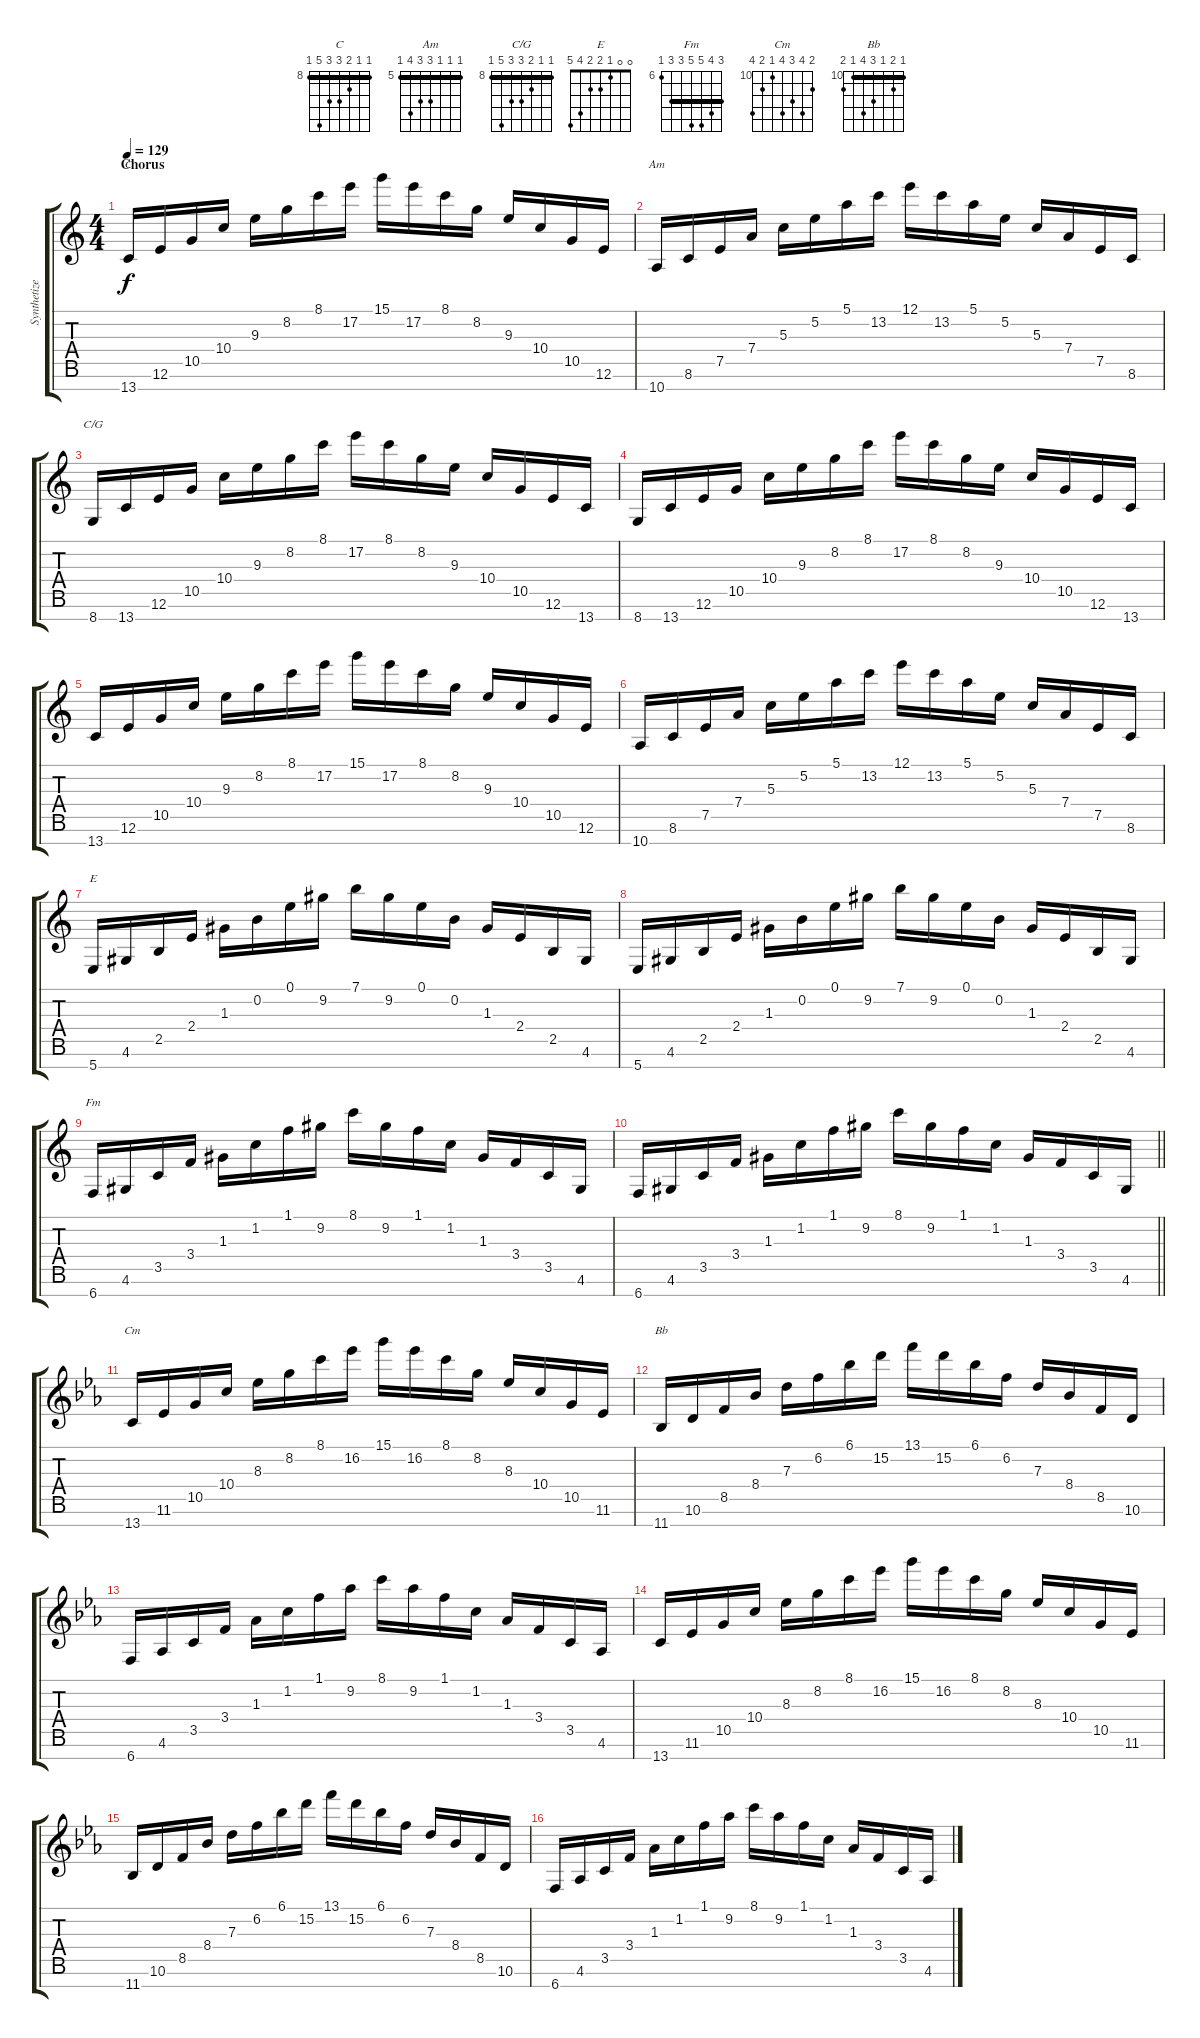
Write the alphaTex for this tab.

\track ("Synthetizer" "Synthetize") {instrument stringensemble1}
\staff {score tabs}
\tuning (E5 B4 G4 D4 A3 E3 B2) {hide}
\chord ("C" 8 8 9 10 10 12 8) {firstfret 8 barre 8}
\chord ("Am" 5 5 5 7 7 8 5) {firstfret 5 barre 5}
\chord ("C/G" 8 8 9 10 10 12 8) {firstfret 8 barre 8}
\chord ("E" 0 0 1 2 2 4 5)
\chord ("Fm" 8 9 10 10 8 8 6) {firstfret 6 barre 8}
\chord ("Cm" 11 13 12 13 10 11 13) {firstfret 10}
\chord ("Bb" 10 11 10 12 13 10 11) {firstfret 10 barre 10}
\ts (4 4)
\section ("" "Chorus")
\tempo 129
\clef g2
\ks c
13.7.16{ch "C" dy f} 12.6.16 10.5.16 10.4.16 9.3.16 8.2.16 8.1.16 17.2.16 15.1.16 17.2.16 8.1.16 8.2.16 9.3.16 10.4.16 10.5.16 12.6.16 |
10.7.16{ch "Am"} 8.6.16 7.5.16 7.4.16 5.3.16 5.2.16 5.1.16 13.2.16 12.1.16 13.2.16 5.1.16 5.2.16 5.3.16 7.4.16 7.5.16 8.6.16 |
8.7.16{ch "C/G"} 13.7.16 12.6.16 10.5.16 10.4.16 9.3.16 8.2.16 8.1.16 17.2.16 8.1.16 8.2.16 9.3.16 10.4.16 10.5.16 12.6.16 13.7.16 |
8.7.16 13.7.16 12.6.16 10.5.16 10.4.16 9.3.16 8.2.16 8.1.16 17.2.16 8.1.16 8.2.16 9.3.16 10.4.16 10.5.16 12.6.16 13.7.16 |
13.7.16 12.6.16 10.5.16 10.4.16 9.3.16 8.2.16 8.1.16 17.2.16 15.1.16 17.2.16 8.1.16 8.2.16 9.3.16 10.4.16 10.5.16 12.6.16 |
10.7.16 8.6.16 7.5.16 7.4.16 5.3.16 5.2.16 5.1.16 13.2.16 12.1.16 13.2.16 5.1.16 5.2.16 5.3.16 7.4.16 7.5.16 8.6.16 |
5.7.16{ch "E"} 4.6.16 2.5.16 2.4.16 1.3.16 0.2.16 0.1.16 9.2.16 7.1.16 9.2.16 0.1.16 0.2.16 1.3.16 2.4.16 2.5.16 4.6.16 |
5.7.16 4.6.16 2.5.16 2.4.16 1.3.16 0.2.16 0.1.16 9.2.16 7.1.16 9.2.16 0.1.16 0.2.16 1.3.16 2.4.16 2.5.16 4.6.16 |
6.7.16{ch "Fm" volume 0} 4.6.16{volume 9} 3.5.16 3.4.16 1.3.16 1.2.16 1.1.16 9.2.16 8.1.16 9.2.16 1.1.16 1.2.16 1.3.16 3.4.16 3.5.16 4.6.16 |
\barLineRight lightlight
6.7.16 4.6.16 3.5.16 3.4.16 1.3.16 1.2.16 1.1.16 9.2.16 8.1.16 9.2.16 1.1.16 1.2.16 1.3.16 3.4.16 3.5.16 4.6.16 |
\section ("" "")
\ks eb
13.7.16{ch "Cm"} 11.6.16 10.5.16 10.4.16 8.3.16 8.2.16 8.1.16 16.2.16 15.1.16 16.2.16 8.1.16 8.2.16 8.3.16 10.4.16 10.5.16 11.6.16 |
11.7.16{ch "Bb"} 10.6.16 8.5.16 8.4.16 7.3.16 6.2.16 6.1.16 15.2.16 13.1.16 15.2.16 6.1.16 6.2.16 7.3.16 8.4.16 8.5.16 10.6.16 |
6.7.16 4.6.16 3.5.16 3.4.16 1.3.16 1.2.16 1.1.16 9.2.16 8.1.16 9.2.16 1.1.16 1.2.16 1.3.16 3.4.16 3.5.16 4.6.16 |
13.7.16 11.6.16 10.5.16 10.4.16 8.3.16 8.2.16 8.1.16 16.2.16 15.1.16 16.2.16 8.1.16 8.2.16 8.3.16 10.4.16 10.5.16 11.6.16 |
11.7.16 10.6.16 8.5.16 8.4.16 7.3.16 6.2.16 6.1.16 15.2.16 13.1.16 15.2.16 6.1.16 6.2.16 7.3.16 8.4.16 8.5.16 10.6.16 |
6.7.16 4.6.16 3.5.16 3.4.16 1.3.16 1.2.16 1.1.16 9.2.16 8.1.16 9.2.16 1.1.16 1.2.16 1.3.16 3.4.16 3.5.16 4.6.16
